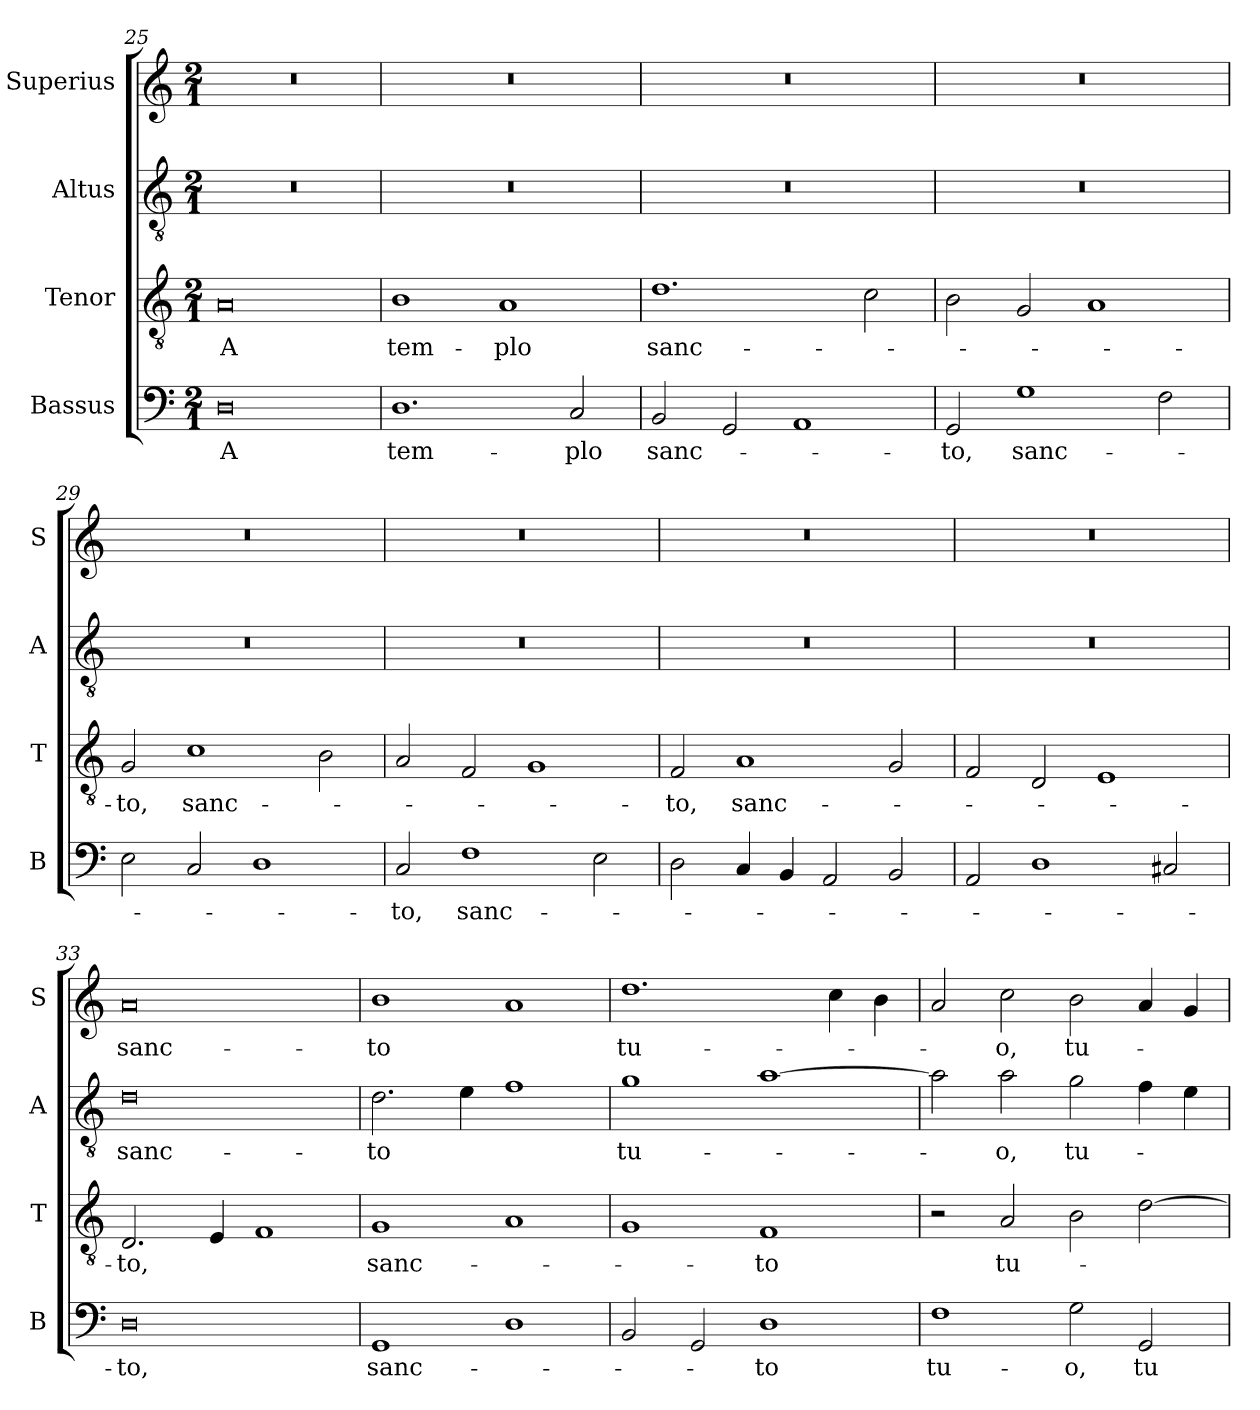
**kern	**text	**kern	**text	**kern	**text	**kern	**text
*part4	*part4	*part3	*part3	*part2	*part2	*part1	*part1
*staff4	*staff4	*staff3	*staff3	*staff2	*staff2	*staff1	*staff1
*I"Bassus	*	*I"Tenor	*	*I"Altus	*	*I"Superius	*
*I'B	*	*I'T	*	*I'A	*	*I'S	*
*clefF4	*	*clefGv2	*	*clefGv2	*	*clefG2	*
*k[]	*	*k[]	*	*k[]	*	*k[]	*
*M2/1	*	*M2/1	*	*M2/1	*	*M2/1	*
=25	=25	=25	=25	=25	=25	=25	=25
0D	A	0A	A	0r	.	0r	.
=26	=26	=26	=26	=26	=26	=26	=26
1.D	tem-	1B	tem-	0r	.	0r	.
.	.	1A	-plo	.	.	.	.
2C	-plo	.	.	.	.	.	.
=27	=27	=27	=27	=27	=27	=27	=27
2BB	sanc-	1.d	sanc-	0r	.	0r	.
2GG	.	.	.	.	.	.	.
1AA	.	.	.	.	.	.	.
.	.	2c	.	.	.	.	.
=28	=28	=28	=28	=28	=28	=28	=28
2GG	-to,	2B	.	0r	.	0r	.
!	!LO:LY:i	!	!	!	!	!	!
1G	sanc-	2G	.	.	.	.	.
.	.	1A	.	.	.	.	.
2F	.	.	.	.	.	.	.
=29	=29	=29	=29	=29	=29	=29	=29
2E	.	2G	-to,	0r	.	0r	.
!	!	!	!LO:LY:i	!	!	!	!
2C	.	1c	sanc-	.	.	.	.
1D	.	.	.	.	.	.	.
.	.	2B	.	.	.	.	.
=30	=30	=30	=30	=30	=30	=30	=30
!	!LO:LY:i	!	!	!	!	!	!
2C	-to,	2A	.	0r	.	0r	.
!	!LO:LY:i	!	!	!	!	!	!
1F	sanc-	2F	.	.	.	.	.
.	.	1G	.	.	.	.	.
2E	.	.	.	.	.	.	.
=31	=31	=31	=31	=31	=31	=31	=31
!	!	!	!LO:LY:i	!	!	!	!
2D	.	2F	-to,	0r	.	0r	.
!	!	!	!LO:LY:i	!	!	!	!
4C	.	1A	sanc-	.	.	.	.
4BB	.	.	.	.	.	.	.
2AA	.	.	.	.	.	.	.
2BB	.	2G	.	.	.	.	.
=32	=32	=32	=32	=32	=32	=32	=32
2AA	.	2F	.	0r	.	0r	.
1D	.	2D	.	.	.	.	.
.	.	1E	.	.	.	.	.
2C#X	.	.	.	.	.	.	.
=33	=33	=33	=33	=33	=33	=33	=33
!	!LO:LY:i	!	!LO:LY:i	!	!	!	!
0D	-to,	2.D	-to,	0d	sanc-	0a	sanc-
.	.	4E	.	.	.	.	.
.	.	1F	.	.	.	.	.
=34	=34	=34	=34	=34	=34	=34	=34
!	!LO:LY:i	!	!LO:LY:i	!	!	!	!
1GG	sanc-	1G	sanc-	2.d	-to	1b	-to
.	.	.	.	4e	.	.	.
1D	.	1A	.	1f	.	1a	.
=35	=35	=35	=35	=35	=35	=35	=35
2BB	.	1G	.	1g	tu-	1.dd	tu-
2GG	.	.	.	.	.	.	.
!	!LO:LY:i	!	!LO:LY:i	!	!	!	!
1D	-to	1F	-to	[1a	.	.	.
.	.	.	.	.	.	4cc	.
.	.	.	.	.	.	4b	.
=36	=36	=36	=36	=36	=36	=36	=36
1F	tu-	2r	.	2a]	.	2a	.
.	.	2A	tu-	2a	-o,	2cc	-o,
!	!	!	!	!	!LO:LY:i	!	!LO:LY:i
2G	-o,	2B	.	2g	tu-	2b	tu-
!	!LO:LY:i	!	!	!	!	!	!
2GG	tu-	[2d	.	4f	.	4a	.
.	.	.	.	4e	.	4g	.
=	=	=	=	=	=	=	=
*-	*-	*-	*-	*-	*-	*-	*-
